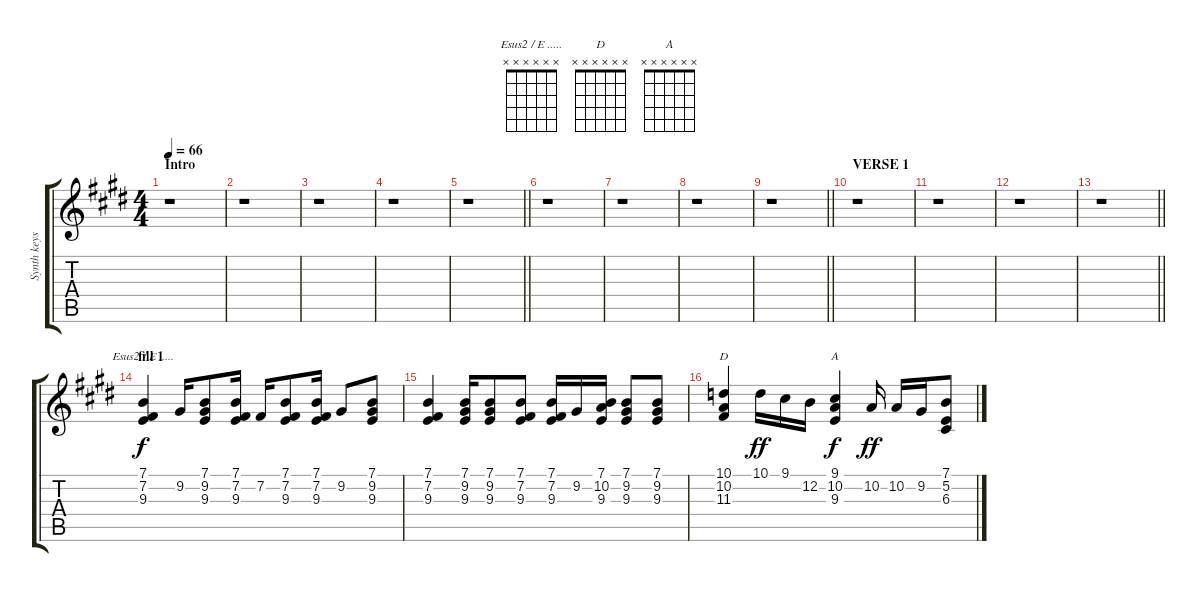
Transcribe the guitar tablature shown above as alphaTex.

\track ("Synth keys RH" "Synth keys") {instrument lead2sawtooth}
\staff {score tabs}
\tuning (E4 B3 G3 D3 A2 E2) {hide}
\chord ("Esus2 / E ....." x x x x x x)
\chord ("D" x x x x x x)
\chord ("A" x x x x x x)
\ts (4 4)
\section ("" "Intro")
\tempo 66
\clef g2
\ks e
r.1{dy f instrument lead2sawtooth} |
r.1 |
r.1 |
r.1 |
\barLineRight lightlight
r.1 |
r.1 |
r.1 |
r.1 |
\barLineRight lightlight
r.1 |
\section ("" "VERSE 1")
r.1 |
r.1 |
r.1 |
\barLineRight lightlight
r.1 |
\section ("" "fill 1")
(7.1 7.2 9.3).4{ch "Esus2 / E ....."} 9.2.16 (7.1 9.2 9.3).8 (7.1 7.2 9.3).16 7.2.16 (7.1 7.2 9.3).8 (7.1 7.2 9.3).16 9.2.8 (7.1 9.2 9.3).8 |
(7.1 7.2 9.3).4 (7.1 9.2 9.3).16 (7.1 9.2 9.3).8 (7.1 7.2 9.3).8 (7.1 7.2 9.3).16 9.2.16 (7.1 10.2 9.3).16 (7.1 9.2 9.3).8 (7.1 9.2 9.3).8 |
(10.1 10.2 11.3).4{ch "D"} 10.1.16{dy ff} 9.1.16 12.2.16 (9.1 10.2 9.3).4{ch "A" dy f} 10.2.16{dy ff} 10.2.16 9.2.16 (7.1 5.2 6.3).8
